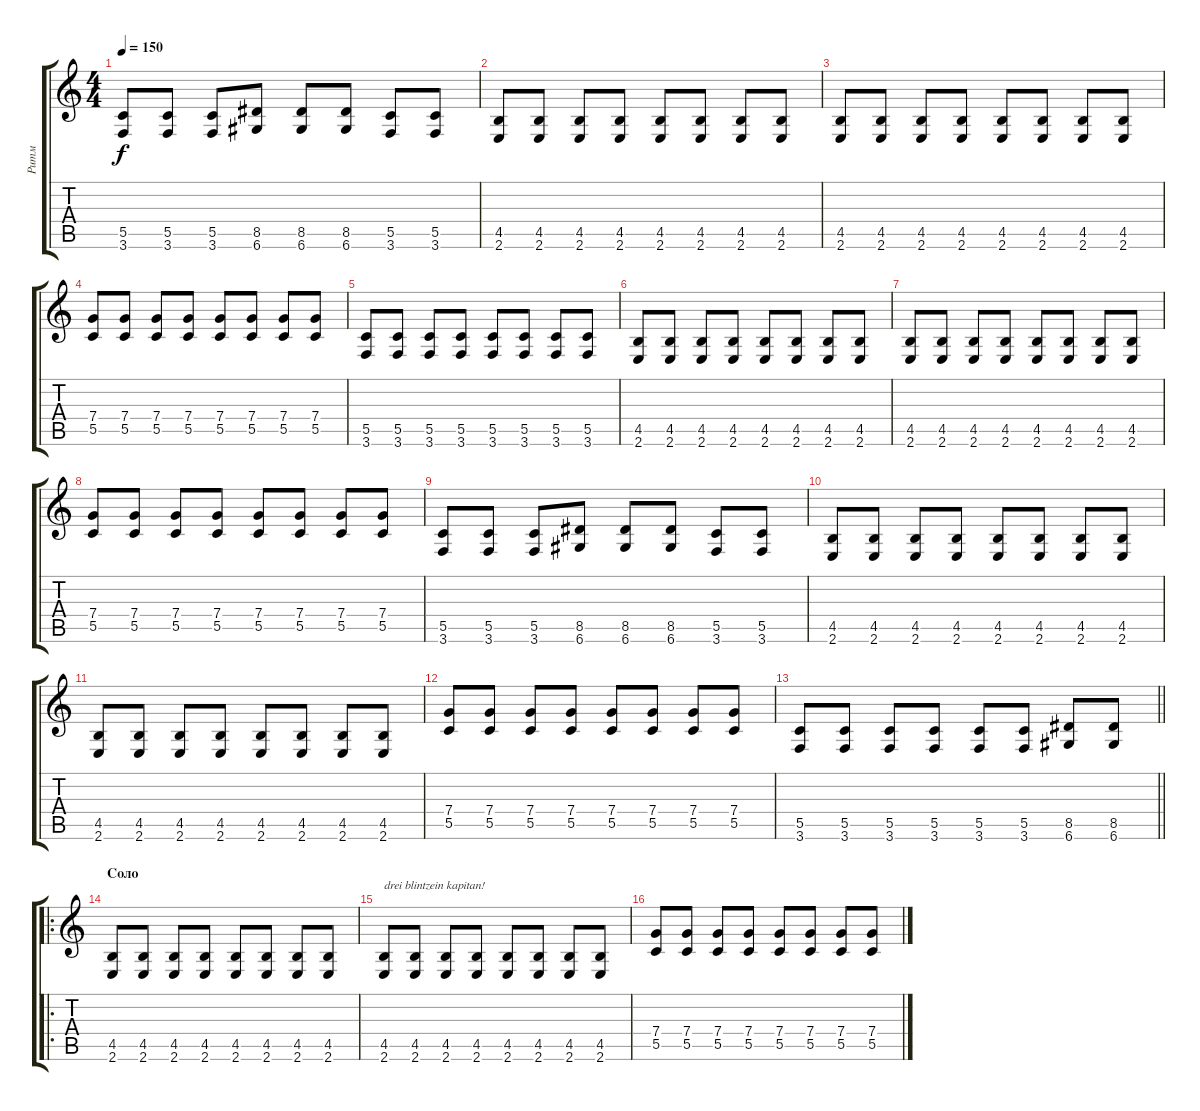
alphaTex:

\track ("Ритм" "Ритм") {instrument distortionguitar}
\staff {score tabs}
\tuning (D4 A3 F3 C3 G2 D2) {hide}
\ts (4 4)
\tempo 150
\clef g2
\ks c
(5.5 3.6).8{dy f} (5.5 3.6).8 (5.5 3.6).8 (8.5 6.6).8 (8.5 6.6).8 (8.5 6.6).8 (5.5 3.6).8 (5.5 3.6).8 |
(4.5 2.6).8 (4.5 2.6).8 (4.5 2.6).8 (4.5 2.6).8 (4.5 2.6).8 (4.5 2.6).8 (4.5 2.6).8 (4.5 2.6).8 |
(4.5 2.6).8 (4.5 2.6).8 (4.5 2.6).8 (4.5 2.6).8 (4.5 2.6).8 (4.5 2.6).8 (4.5 2.6).8 (4.5 2.6).8 |
(7.4 5.5).8 (7.4 5.5).8 (7.4 5.5).8 (7.4 5.5).8 (7.4 5.5).8 (7.4 5.5).8 (7.4 5.5).8 (7.4 5.5).8 |
(5.5 3.6).8 (5.5 3.6).8 (5.5 3.6).8 (5.5 3.6).8 (5.5 3.6).8 (5.5 3.6).8 (5.5 3.6).8 (5.5 3.6).8 |
(4.5 2.6).8 (4.5 2.6).8 (4.5 2.6).8 (4.5 2.6).8 (4.5 2.6).8 (4.5 2.6).8 (4.5 2.6).8 (4.5 2.6).8 |
(4.5 2.6).8 (4.5 2.6).8 (4.5 2.6).8 (4.5 2.6).8 (4.5 2.6).8 (4.5 2.6).8 (4.5 2.6).8 (4.5 2.6).8 |
(7.4 5.5).8 (7.4 5.5).8 (7.4 5.5).8 (7.4 5.5).8 (7.4 5.5).8 (7.4 5.5).8 (7.4 5.5).8 (7.4 5.5).8 |
(5.5 3.6).8 (5.5 3.6).8 (5.5 3.6).8 (8.5 6.6).8 (8.5 6.6).8 (8.5 6.6).8 (5.5 3.6).8 (5.5 3.6).8 |
(4.5 2.6).8 (4.5 2.6).8 (4.5 2.6).8 (4.5 2.6).8 (4.5 2.6).8 (4.5 2.6).8 (4.5 2.6).8 (4.5 2.6).8 |
(4.5 2.6).8 (4.5 2.6).8 (4.5 2.6).8 (4.5 2.6).8 (4.5 2.6).8 (4.5 2.6).8 (4.5 2.6).8 (4.5 2.6).8 |
(7.4 5.5).8 (7.4 5.5).8 (7.4 5.5).8 (7.4 5.5).8 (7.4 5.5).8 (7.4 5.5).8 (7.4 5.5).8 (7.4 5.5).8 |
\barLineRight lightlight
(5.5 3.6).8 (5.5 3.6).8 (5.5 3.6).8 (5.5 3.6).8 (5.5 3.6).8 (5.5 3.6).8 (8.5 6.6).8 (8.5 6.6).8 |
\ro
\section ("" "Соло")
(4.5 2.6).8 (4.5 2.6).8 (4.5 2.6).8 (4.5 2.6).8 (4.5 2.6).8 (4.5 2.6).8 (4.5 2.6).8 (4.5 2.6).8 |
(4.5 2.6).8{txt "drei blintzein kapitan!"} (4.5 2.6).8 (4.5 2.6).8 (4.5 2.6).8 (4.5 2.6).8 (4.5 2.6).8 (4.5 2.6).8 (4.5 2.6).8 |
(7.4 5.5).8 (7.4 5.5).8 (7.4 5.5).8 (7.4 5.5).8 (7.4 5.5).8 (7.4 5.5).8 (7.4 5.5).8 (7.4 5.5).8
